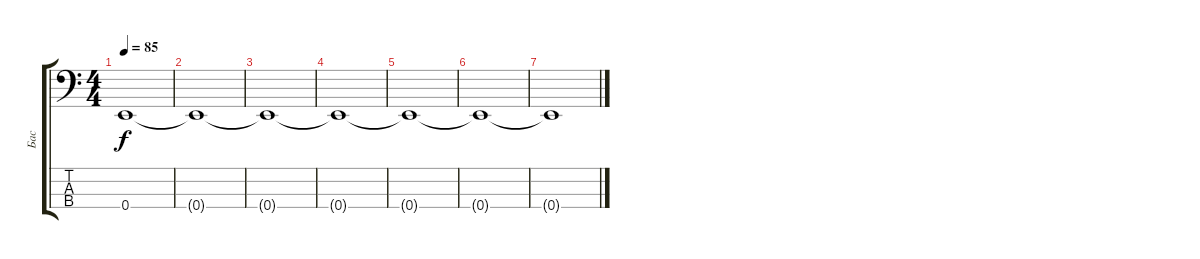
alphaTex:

\track ("Бас" "Бас") {instrument electricbassfinger}
\staff {score tabs}
\tuning (G2 D2 A1 E1) {hide}
\ts (4 4)
\tempo 85
\clef f4
\ks c
0.4.1{dy f} |
0.4{t}.1 |
0.4{t}.1 |
0.4{t}.1 |
0.4{t}.1 |
0.4{t}.1 |
0.4{t}.1
